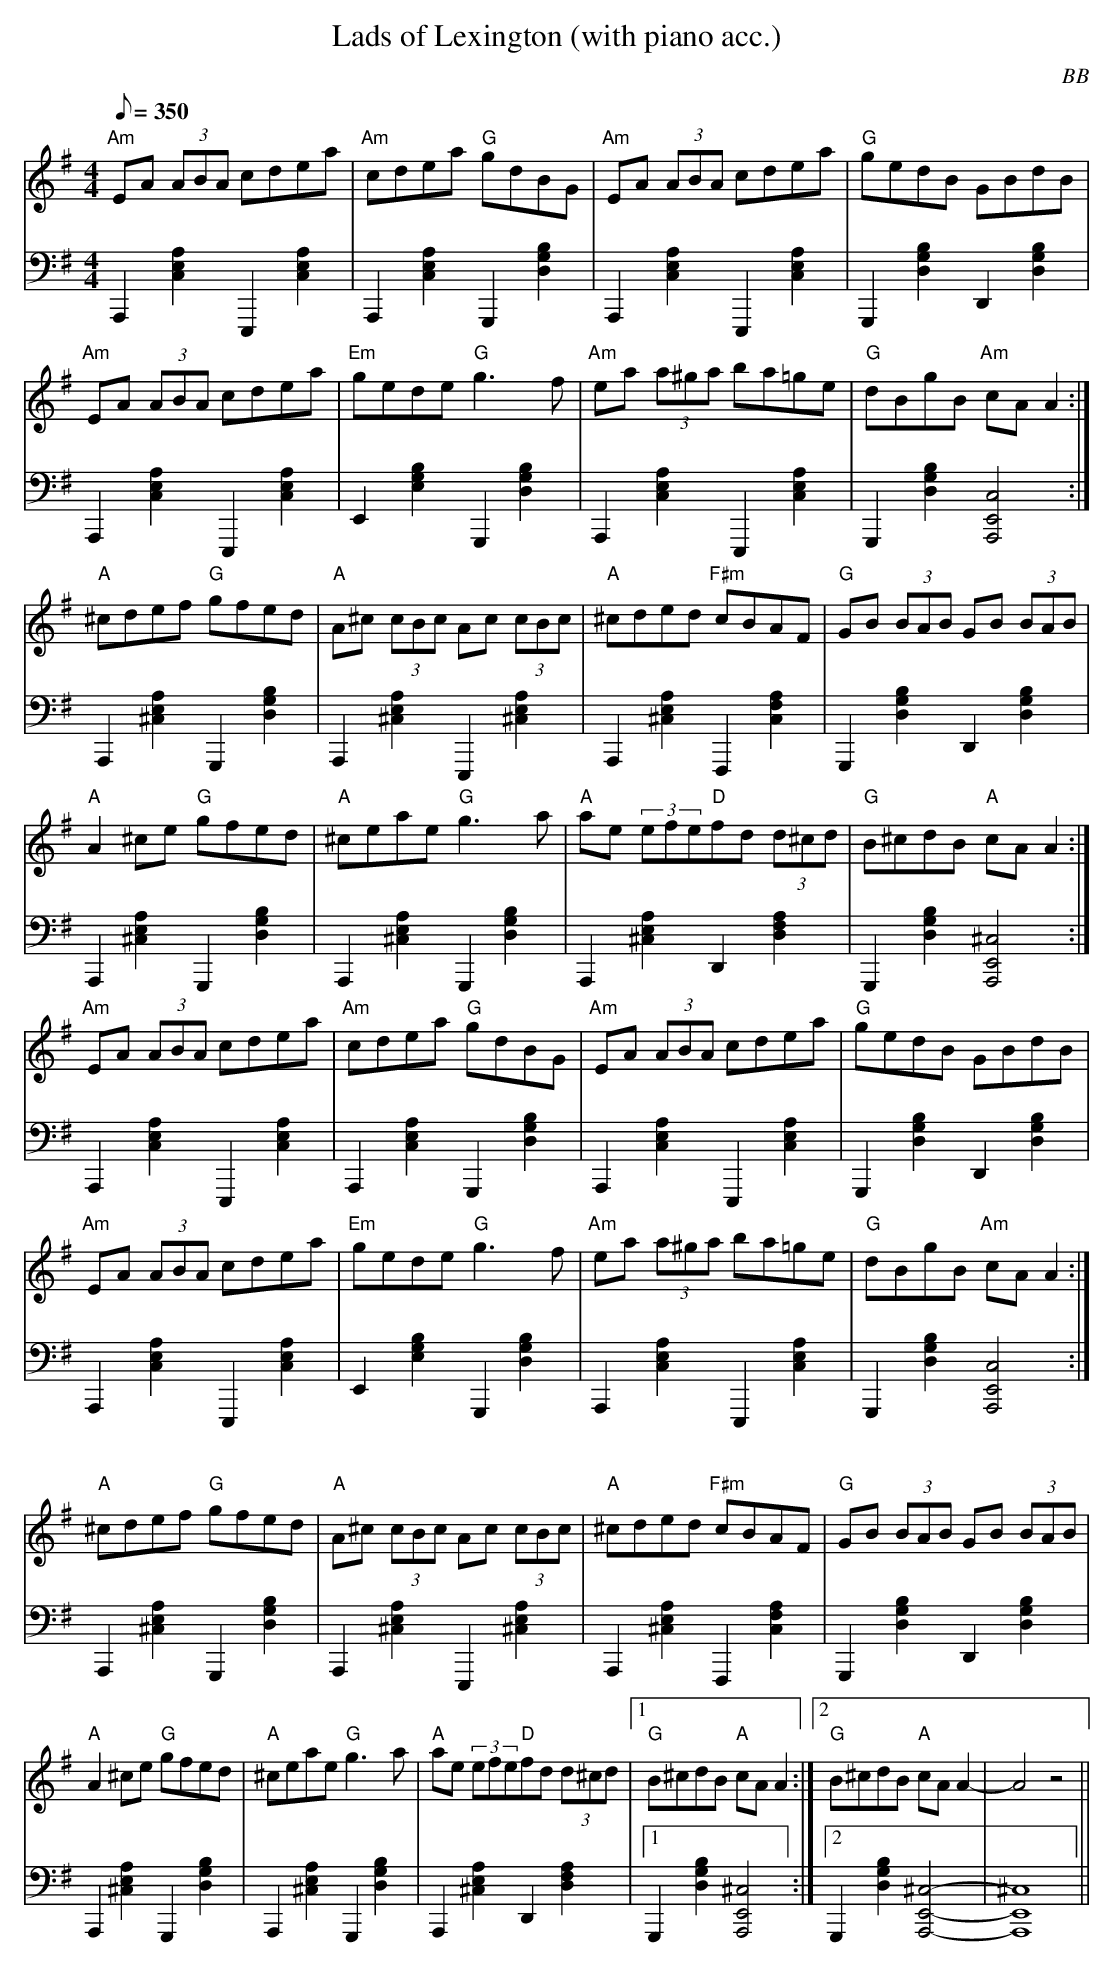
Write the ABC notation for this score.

X:1
T: Lads of Lexington (with piano acc.)
C: BB
Q: 1/8=350
M: 4/4
L: 1/8
V: 1 program 1 110 %fiddle
V: 2 volume=70 clef=bass m=D program 1 01
K: Ador
[V:1] "Am"EA (3ABA cdea|"Am"cdea "G"gdBG|"Am"EA (3ABA cdea|"G"gedB GBdB|
[V:2] A,,2[A2C2E2]E,,2[E2C2A2]|A,,2[A2C2E2]G,,2[G2B2D2]|A,,2[A2C2E2]E,,2[E2C2A2]|\
G,,2[G2B2D2]D,2[G2B2D2]|
[V:1] "Am"EA (3ABA cdea|"Em"gede "G"g3 f|"Am"ea (3a^ga ba=ge|"G"dBgB "Am"cA A2 :|
[V:2] A,,2[A2C2E2]E,,2[E2C2A2]|E,2[E2B2G2]G,,2[G2B2D2]|A,,2[A2C2E2]E,,2[E2C2A2]|\
G,,2[G2B2D2][A,,4C4E,4] :|
[V:1] "A"^cdef "G"gfed|"A"A^c (3cBc Ac (3cBc|"A"^cded "F#m"cBAF|"G"GB (3BAB GB (3BAB |
[V:2] A,,2[A2^C2E2]G,,2[G2B2D2]|A,,2[A2^C2E2]E,,2[A2^C2E2]|A,,2[A2^C2E2]F,,2[A2C2F2]|\
G,,2[G2B2D2]D,2[G2B2D2]|
[V:1] "A"A2 ^ce "G"gfed|"A"^ceae "G"g3 a|"A"ae (3efe"D"fd (3d^cd|"G"B^cdB "A"cA A2 :|
[V:2] A,,2[A2^C2E2]G,,2[G2B2D2]|A,,2[A2^C2E2]G,,2[G2B2D2]|A,,2[A2^C2E2]D,2[A2D2F2]|\
G,,2[G2B2D2][A,,4^C4E,4]:|
[V:1] "Am"EA (3ABA cdea|"Am"cdea "G"gdBG|"Am"EA (3ABA cdea|"G"gedB GBdB|
[V:2] A,,2[A2C2E2]E,,2[E2C2A2]|A,,2[A2C2E2]G,,2[G2B2D2]|A,,2[A2C2E2]E,,2[E2C2A2]|\
G,,2[G2B2D2]D,2[G2B2D2]|
[V:1] "Am"EA (3ABA cdea|"Em"gede "G"g3 f|"Am"ea (3a^ga ba=ge|"G"dBgB "Am"cA A2 :|
[V:2] A,,2[A2C2E2]E,,2[E2C2A2]|E,2[E2B2G2]G,,2[G2B2D2]|A,,2[A2C2E2]E,,2[E2C2A2]|\
G,,2[G2B2D2][A,,4C4E,4] :|
[V:1] "A"^cdef "G"gfed|"A"A^c (3cBc Ac (3cBc|"A"^cded "F#m"cBAF|"G"GB (3BAB GB (3BAB |
[V:2] A,,2[A2^C2E2]G,,2[G2B2D2]|A,,2[A2^C2E2]E,,2[A2^C2E2]|A,,2[A2^C2E2]F,,2[A2C2F2]|\
G,,2[G2B2D2]D,2[G2B2D2]|
[V:1] "A"A2 ^ce "G"gfed|"A"^ceae "G"g3 a|"A"ae (3efe"D"fd (3d^cd|1 "G"B^cdB "A"cA A2 :|2\
"G"B^cdB "A"cA A2-|A4 z4 ||
[V:2] A,,2[A2^C2E2]G,,2[G2B2D2]|A,,2[A2^C2E2]G,,2[G2B2D2]|A,,2[A2^C2E2]D,2[A2D2F2]|1\
G,,2[G2B2D2][A,,4^C4E,4] :|2 G,,2[G2B2D2][A,,4-^C4-E,4-]|[A,,8^C8E,8]||
